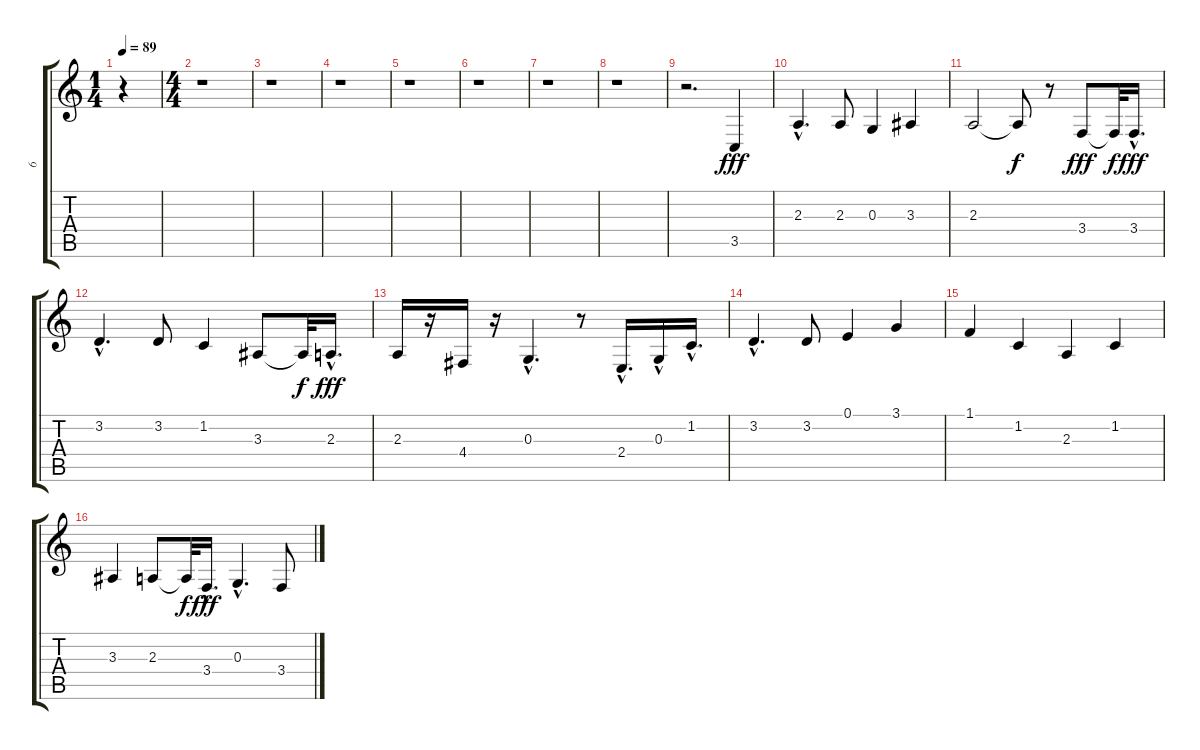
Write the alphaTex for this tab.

\track ("6" "6") {instrument trombone}
\staff {score tabs}
\tuning (E4 B3 G3 D3 A2 E2) {hide}
\ts (1 4)
\tempo 89
\clef g2
\ks c
r.4{dy fff instrument trombone} |
\ts (4 4)
r.1 |
r.1 |
r.1 |
r.1 |
r.1 |
r.1 |
r.1 |
r.2{d} 3.5.4 |
2.3{hac}.4{d} 2.3.8 0.3.4 3.3.4 |
2.3.2 2.3{t}.8{dy f} r.8 3.4.8{dy fff} 3.4{t}.32{dy f} 3.4{hac}.16{d dy fff} |
3.2{hac}.4{d} 3.2.8 1.2.4 3.3.8 3.3{t}.32{dy f} 2.3{hac}.16{d dy fff} |
2.3.16 r.16 4.4.16 r.16 0.3{hac}.4{d} r.8 2.4{hac}.16{d} 0.3{hac}.16 1.2{hac}.16{d} |
3.2{hac}.4{d} 3.2.8 0.1.4 3.1.4 |
1.1.4 1.2.4 2.3.4 1.2.4 |
3.3.4 2.3.8 2.3{t}.32{dy f} 3.4{hac}.16{d dy fff} 0.3{hac}.4{d} 3.4.8
